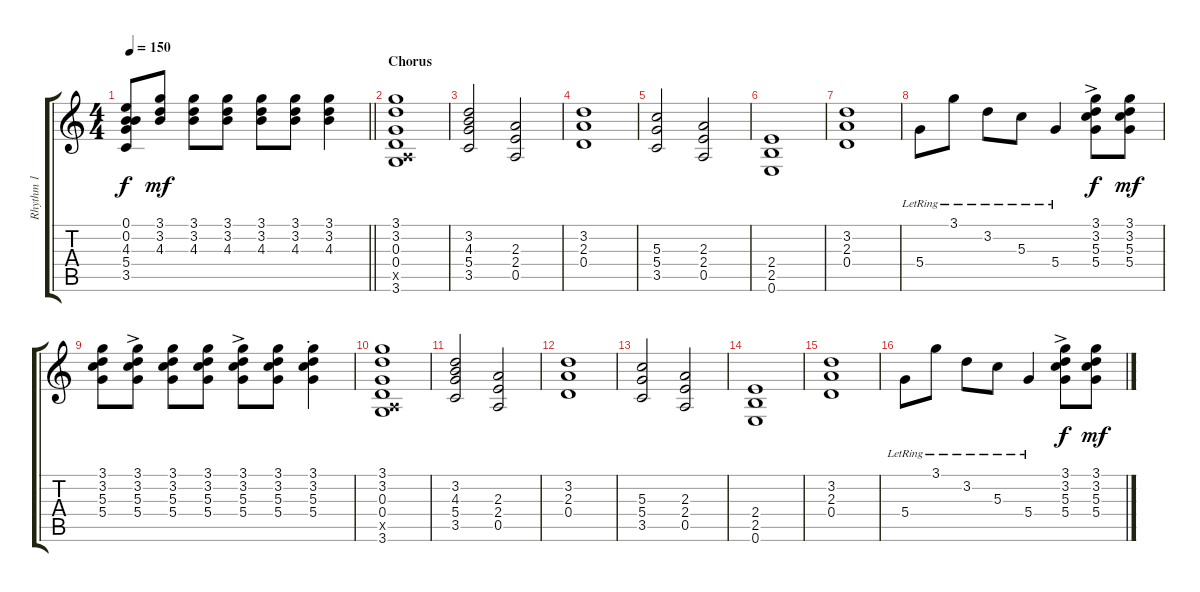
\track ("Rhythm 1" "Rhythm 1") {instrument distortionguitar}
\staff {score tabs}
\tuning (E4 B3 G3 D3 A2 E2) {hide}
\ts (4 4)
\tempo 150
\clef g2
\barLineRight lightlight
\ks c
(0.1{t} 0.2{t} 4.3{t} 5.4{t} 3.5{t}).8{dy f} (3.1 3.2 4.3).8{dy mf} (3.1 3.2 4.3).8 (3.1 3.2 4.3).8 (3.1 3.2 4.3).8 (3.1 3.2 4.3).8 (3.1 3.2 4.3).4 |
\section ("" "Chorus")
(3.1 3.2 0.3 0.4 0.5{x} 3.6).1 |
(3.2 4.3 5.4 3.5).2 (2.3 2.4 0.5).2 |
(3.2 2.3 0.4).1 |
(5.3 5.4 3.5).2 (2.3 2.4 0.5).2 |
(2.4 2.5 0.6).1 |
(3.2 2.3 0.4).1 |
5.4{lr}.8 3.1{lr}.8 3.2{lr}.8 5.3{lr}.8 5.4{lr}.4 (3.1{ac} 3.2{ac} 5.3{ac} 5.4{ac}).8{dy f} (3.1 3.2 5.3 5.4).8{dy mf} |
(3.1 3.2 5.3 5.4).8 (3.1{ac} 3.2{ac} 5.3 5.4{ac}).8 (3.1 3.2 5.3 5.4).8 (3.1 3.2 5.3 5.4).8 (3.1{ac} 3.2{ac} 5.3{ac} 5.4).8 (3.1 3.2 5.3 5.4).8 (3.1{st} 3.2{st} 5.3{st} 5.4{st}).4 |
(3.1 3.2 0.3 0.4 0.5{x} 3.6).1 |
(3.2 4.3 5.4 3.5).2 (2.3 2.4 0.5).2 |
(3.2 2.3 0.4).1 |
(5.3 5.4 3.5).2 (2.3 2.4 0.5).2 |
(2.4 2.5 0.6).1 |
(3.2 2.3 0.4).1 |
5.4{lr}.8 3.1{lr}.8 3.2{lr}.8 5.3{lr}.8 5.4{lr}.4 (3.1{ac} 3.2{ac} 5.3{ac} 5.4{ac}).8{dy f} (3.1 3.2 5.3 5.4).8{dy mf}
